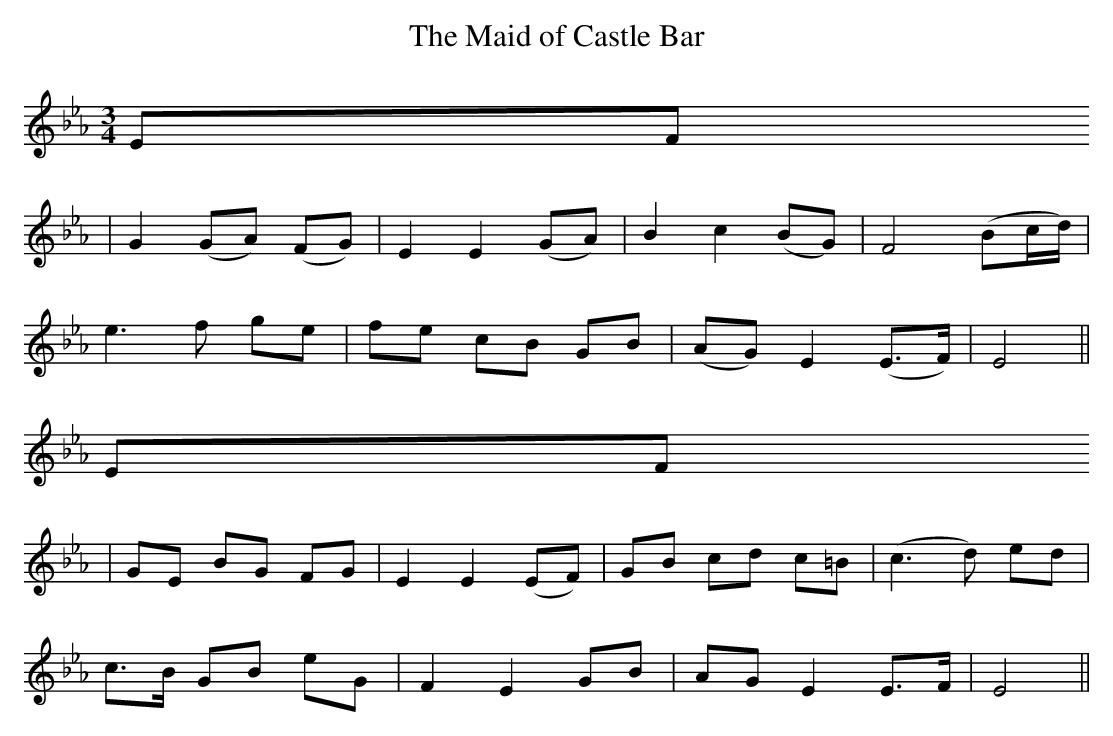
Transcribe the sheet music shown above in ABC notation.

X:1
T: The Maid of Castle Bar
M: 3/4
L: 1/8
K: Eb
EF
| G2 (GA) (FG) | E2 E2 (GA) | B2 c2 (BG) | F4 (Bc/2d/2) |
e3 f ge | fe cB GB | (AG) E2 (E>F) | E4 ||
EF
| GE BG FG | E2 E2 (EF) | GB cd c=B | (c3 d) ed |
c>B GB eG | F2 E2 GB | AG E2 E>F | E4 ||
